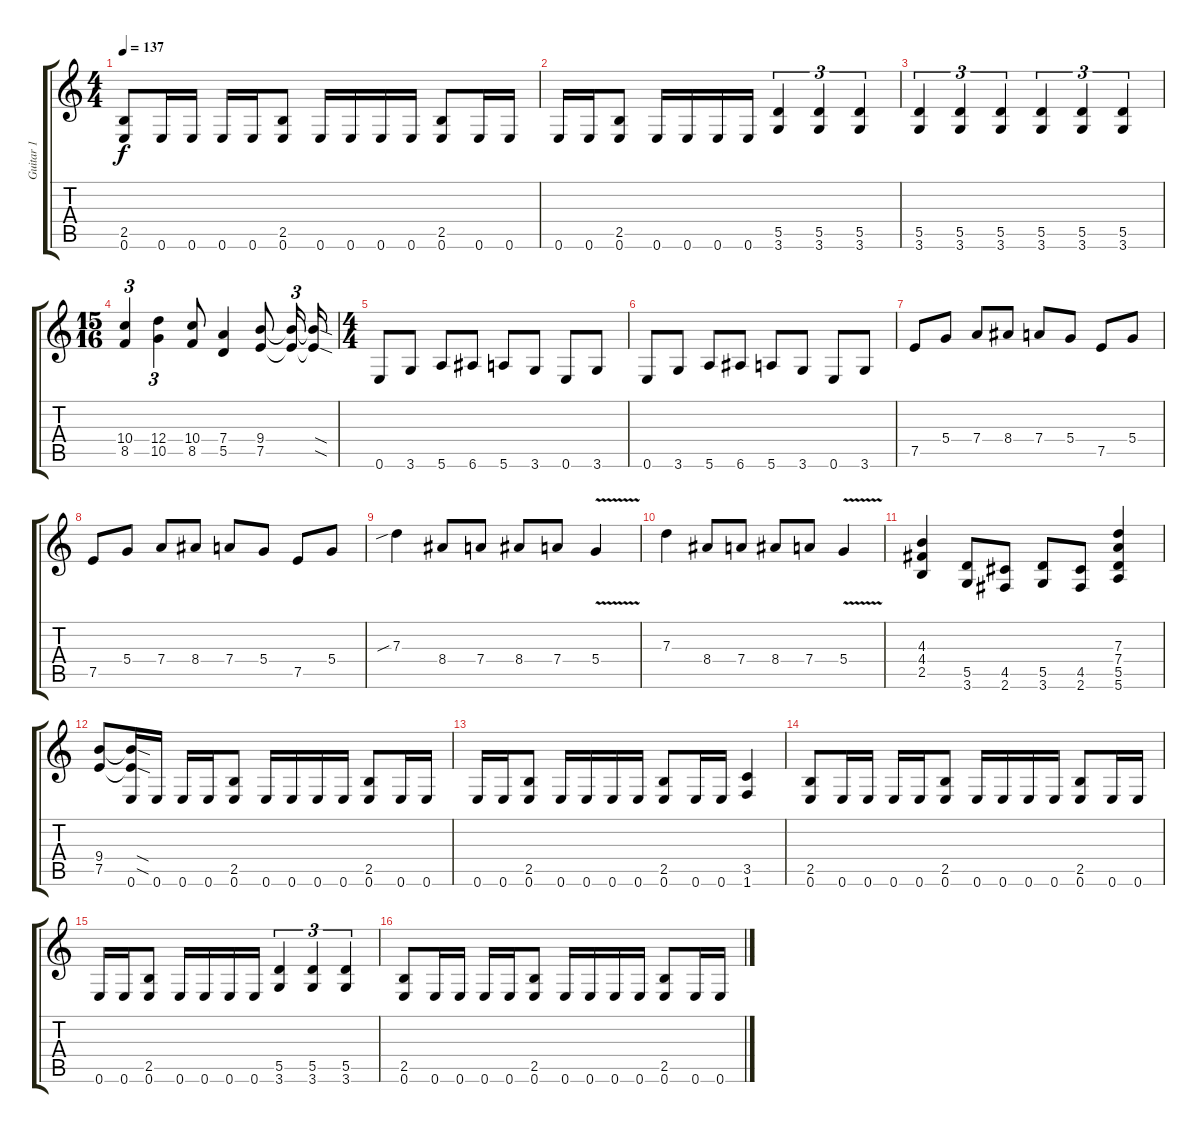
\track ("Guitar 1" "Guitar 1") {instrument distortionguitar}
\staff {score tabs}
\tuning (E4 B3 G3 D3 A2 E2) {hide}
\ts (4 4)
\tempo 137
\clef g2
\ks c
(2.5 0.6).8{dy f} 0.6.16 0.6.16 0.6.16 0.6.16 (2.5 0.6).8 0.6.16 0.6.16 0.6.16 0.6.16 (2.5 0.6).8 0.6.16 0.6.16 |
0.6.16 0.6.16 (2.5 0.6).8 0.6.16 0.6.16 0.6.16 0.6.16 (5.5 3.6).4{tu (3 2)} (5.5 3.6).4{tu (3 2)} (5.5 3.6).4{tu (3 2)} |
(5.5 3.6).4{tu (3 2)} (5.5 3.6).4{tu (3 2)} (5.5 3.6).4{tu (3 2)} (5.5 3.6).4{tu (3 2)} (5.5 3.6).4{tu (3 2)} (5.5 3.6).4{tu (3 2)} |
\ts (15 16)
(10.4 8.5).4{tu (3 2)} (12.4 10.5).4{tu (3 2)} (10.4 8.5).8 (7.4 5.5).4 (9.4 7.5).8 (9.4{t} 7.5{t}).16{tu (3 2)} (9.4{sod t} 7.5{sod t}).16 |
\ts (4 4)
0.6.8 3.6.8 5.6.8 6.6.8 5.6.8 3.6.8 0.6.8 3.6.8 |
0.6.8 3.6.8 5.6.8 6.6.8 5.6.8 3.6.8 0.6.8 3.6.8 |
7.5.8 5.4.8 7.4.8 8.4.8 7.4.8 5.4.8 7.5.8 5.4.8 |
7.5.8 5.4.8 7.4.8 8.4.8 7.4.8 5.4.8 7.5.8 5.4.8 |
7.3{sib}.4 8.4.8 7.4.8 8.4.8 7.4.8 5.4{v}.4 |
7.3.4 8.4.8 7.4.8 8.4.8 7.4.8 5.4{v}.4 |
(4.3 4.4 2.5).4 (5.5 3.6).8 (4.5 2.6).8 (5.5 3.6).8 (4.5 2.6).8 (7.3 7.4 5.5 5.6).4 |
(9.4 7.5).8 (9.4{sod t} 7.5{sod t} 0.6).16 0.6.16 0.6.16 0.6.16 (2.5 0.6).8 0.6.16 0.6.16 0.6.16 0.6.16 (2.5 0.6).8 0.6.16 0.6.16 |
0.6.16 0.6.16 (2.5 0.6).8 0.6.16 0.6.16 0.6.16 0.6.16 (2.5 0.6).8 0.6.16 0.6.16 (3.5 1.6).4 |
(2.5 0.6).8 0.6.16 0.6.16 0.6.16 0.6.16 (2.5 0.6).8 0.6.16 0.6.16 0.6.16 0.6.16 (2.5 0.6).8 0.6.16 0.6.16 |
0.6.16 0.6.16 (2.5 0.6).8 0.6.16 0.6.16 0.6.16 0.6.16 (5.5 3.6).4{tu (3 2)} (5.5 3.6).4{tu (3 2)} (5.5 3.6).4{tu (3 2)} |
(2.5 0.6).8 0.6.16 0.6.16 0.6.16 0.6.16 (2.5 0.6).8 0.6.16 0.6.16 0.6.16 0.6.16 (2.5 0.6).8 0.6.16 0.6.16
